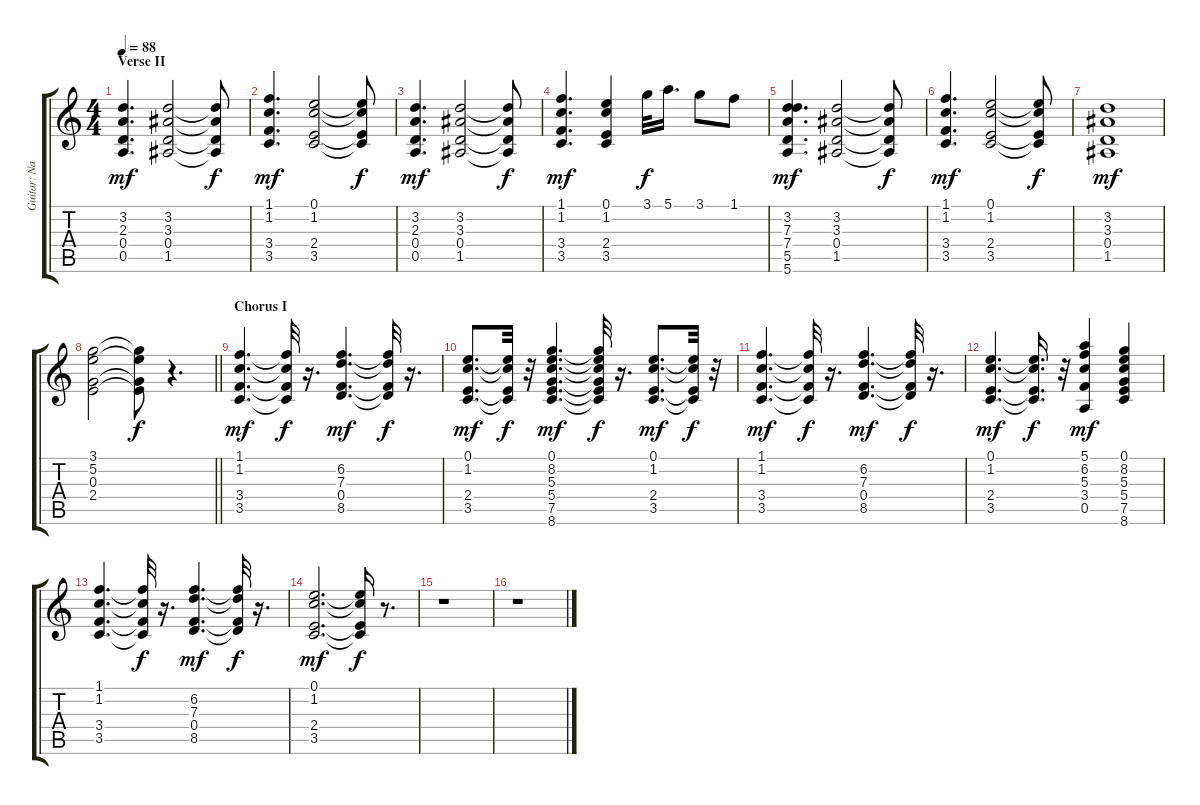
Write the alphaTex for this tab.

\track ("Guitar: Nancy Wilson" "Guitar: Na") {instrument overdrivenguitar}
\staff {score tabs}
\tuning (E4 B3 G3 D3 A2 E2) {hide}
\ts (4 4)
\section ("" "Verse II")
\tempo 88
\clef g2
\ks c
(3.2 2.3 0.4 0.5).4{d dy mf instrument electricguitarclean} (3.2 3.3 0.4 1.5).2 (3.2{t} 3.3{t} 0.4{t} 1.5{t}).8{dy f} |
(1.1 1.2 3.4 3.5).4{d dy mf} (0.1 1.2 2.4 3.5).2 (0.1{t} 1.2{t} 2.4{t} 3.5{t}).8{dy f} |
(3.2 2.3 0.4 0.5).4{d dy mf} (3.2 3.3 0.4 1.5).2 (3.2{t} 3.3{t} 0.4{t} 1.5{t}).8{dy f} |
(1.1 1.2 3.4 3.5).4{d dy mf} (0.1 1.2 2.4 3.5).4 3.1.32{dy f} 5.1.16{d} 3.1.8 1.1.8 |
(3.2 7.3 7.4 5.5 5.6).4{d dy mf} (3.2 3.3 0.4 1.5).2 (3.2{t} 3.3{t} 0.4{t} 1.5{t}).8{dy f} |
(1.1 1.2 3.4 3.5).4{d dy mf} (0.1 1.2 2.4 3.5).2 (0.1{t} 1.2{t} 2.4{t} 3.5{t}).8{dy f} |
(3.2 3.3 0.4 1.5).1{dy mf} |
\barLineRight lightlight
(3.1 5.2 0.3 2.4).2 (3.1{t} 5.2{t} 0.3{t} 2.4{t}).8{dy f} r.4{d} |
\section ("" "Chorus I")
(1.1 1.2 3.4 3.5).4{d dy mf} (1.1{t} 1.2{t} 3.4{t} 3.5{t}).32{dy f} r.16{d} (6.2 7.3 0.4 8.5).4{d dy mf} (6.2{t} 7.3{t} 0.4{t} 8.5{t}).32{dy f} r.16{d} |
(0.1 1.2 2.4 3.5).8{d dy mf} (0.1{t} 1.2{t} 2.4{t} 3.5{t}).32{dy f} r.32 (0.1 8.2 5.3 5.4 7.5 8.6).4{d dy mf} (0.1{t} 8.2{t} 5.3{t} 5.4{t} 7.5{t} 8.6{t}).32{dy f} r.16{d} (0.1 1.2 2.4 3.5).8{d dy mf} (0.1{t} 1.2{t} 2.4{t} 3.5{t}).32{dy f} r.32 |
(1.1 1.2 3.4 3.5).4{d dy mf} (1.1{t} 1.2{t} 3.4{t} 3.5{t}).32{dy f} r.16{d} (6.2 7.3 0.4 8.5).4{d dy mf} (6.2{t} 7.3{t} 0.4{t} 8.5{t}).32{dy f} r.16{d} |
(0.1 1.2 2.4 3.5).4{d dy mf} (0.1{t} 1.2{t} 2.4{t} 3.5{t}).16{d dy f} r.32 (5.1 6.2 5.3 3.4 0.5).4{dy mf} (0.1 8.2 5.3 5.4 7.5 8.6).4 |
(1.1 1.2 3.4 3.5).4{d} (1.1{t} 1.2{t} 3.4{t} 3.5{t}).32{dy f} r.16{d} (6.2 7.3 0.4 8.5).4{d dy mf} (6.2{t} 7.3{t} 0.4{t} 8.5{t}).32{dy f} r.16{d} |
(0.1 1.2 2.4 3.5).2{d dy mf} (0.1{t} 1.2{t} 2.4{t} 3.5{t}).16{dy f} r.8{d} |
r.1 |
r.1
